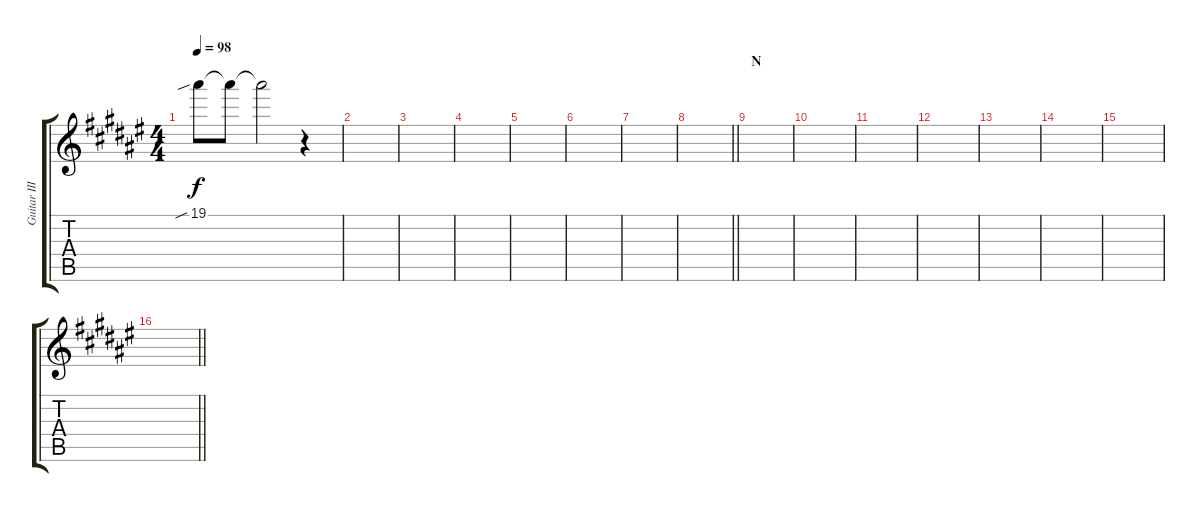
\track ("Guitar III" "Guitar III") {instrument overdrivenguitar}
\staff {score tabs}
\tuning (Eb4 Bb3 Gb3 Db3 Ab2 Db2) {hide}
\ts (4 4)
\tempo 98
\clef g2
\ks d#minor
19.1{sib}.8{dy f} 19.1{t}.8 19.1{t}.2 r.4 |
|
|
|
|
|
|
\barLineRight lightlight
|
\section ("" "N")
|
|
|
|
|
|
|
\barLineRight lightlight
